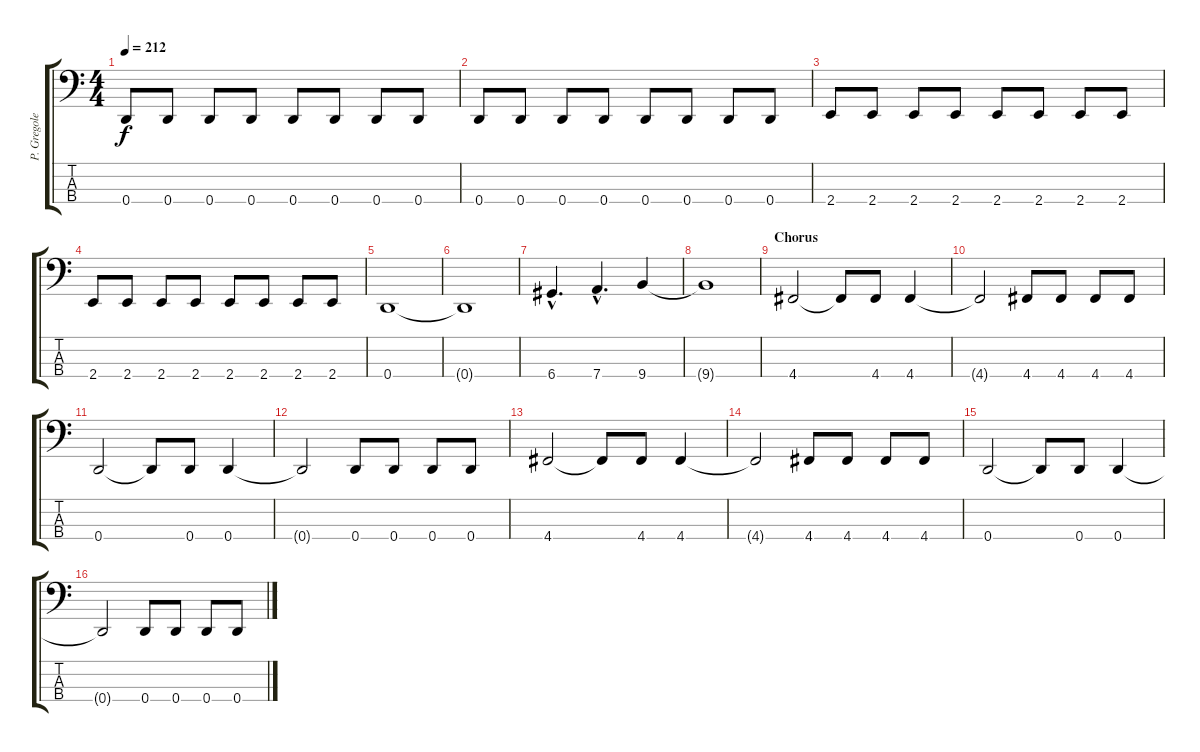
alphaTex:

\track ("P. Gregoletto" "P. Gregole") {instrument electricbassfinger}
\staff {score tabs}
\tuning (G2 D2 A1 D1) {hide}
\ts (4 4)
\tempo 212
\clef f4
\ks c
0.4.8{dy f} 0.4.8 0.4.8 0.4.8 0.4.8 0.4.8 0.4.8 0.4.8 |
0.4.8 0.4.8 0.4.8 0.4.8 0.4.8 0.4.8 0.4.8 0.4.8 |
2.4.8 2.4.8 2.4.8 2.4.8 2.4.8 2.4.8 2.4.8 2.4.8 |
2.4.8 2.4.8 2.4.8 2.4.8 2.4.8 2.4.8 2.4.8 2.4.8 |
0.4.1 |
0.4{t}.1 |
6.4{hac}.4{d} 7.4{hac}.4{d} 9.4.4 |
9.4{t}.1 |
\section ("" "Chorus")
4.4.2 4.4{t}.8 4.4.8 4.4.4 |
4.4{t}.2 4.4.8 4.4.8 4.4.8 4.4.8 |
0.4.2 0.4{t}.8 0.4.8 0.4.4 |
0.4{t}.2 0.4.8 0.4.8 0.4.8 0.4.8 |
4.4.2 4.4{t}.8 4.4.8 4.4.4 |
4.4{t}.2 4.4.8 4.4.8 4.4.8 4.4.8 |
0.4.2 0.4{t}.8 0.4.8 0.4.4 |
0.4{t}.2 0.4.8 0.4.8 0.4.8 0.4.8
